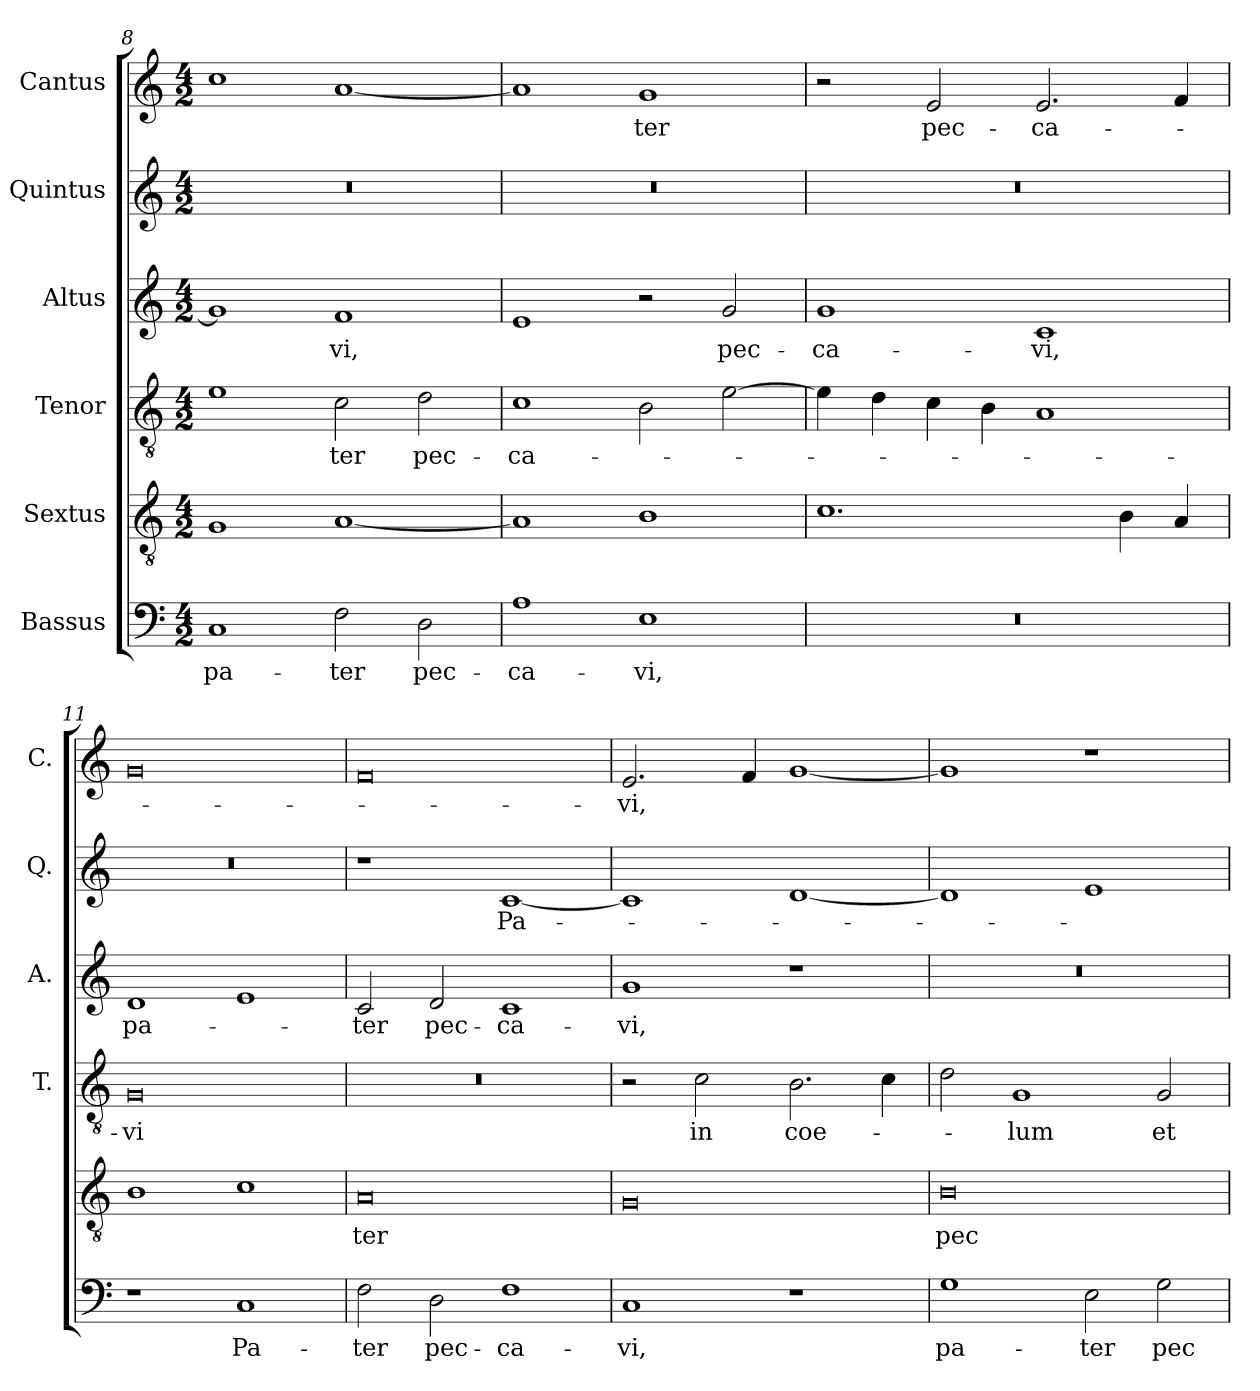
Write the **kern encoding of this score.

**kern	**text	**kern	**text	**kern	**text	**kern	**text	**kern	**text	**kern	**text
*part6	*part6	*part5	*part5	*part4	*part4	*part3	*part3	*part2	*part2	*part1	*part1
*staff6	*staff6	*staff5	*staff5	*staff4	*staff4	*staff3	*staff3	*staff2	*staff2	*staff1	*staff1
*I"Bassus	*	*I"Sextus	*	*I"Tenor	*	*I"Altus	*	*I"Quintus	*	*I"Cantus	*
*	*	*	*	*I'T.	*	*I'A.	*	*I'Q.	*	*I'C.	*
*clefF4	*	*clefGv2	*	*clefGv2	*	*clefG2	*	*clefG2	*	*clefG2	*
*k[]	*	*k[]	*	*k[]	*	*k[]	*	*k[]	*	*k[]	*
*M4/2	*	*M4/2	*	*M4/2	*	*M4/2	*	*M4/2	*	*M4/2	*
=8	=8	=8	=8	=8	=8	=8	=8	=8	=8	=8	=8
1C	pa-	1G	.	1e	.	1g]	.	0r	.	1cc	.
2F\	-ter	[1A	.	2c\	-ter	1f	-vi,	.	.	[1a	.
2D\	pec-	.	.	2d\	pec-	.	.	.	.	.	.
=9	=9	=9	=9	=9	=9	=9	=9	=9	=9	=9	=9
1A	-ca-	1A]	.	1c	-ca-	1e	.	0r	.	1a]	.
1E	-vi,	1B	.	2B\	.	2r	.	.	.	1g	-ter
.	.	.	.	[2e\	.	2g/	pec-	.	.	.	.
=10	=10	=10	=10	=10	=10	=10	=10	=10	=10	=10	=10
0r	.	1.c	.	4e\]	.	1g	-ca-	0r	.	2r	.
.	.	.	.	4d\	.	.	.	.	.	.	.
.	.	.	.	4c\	.	.	.	.	.	2e/	pec-
.	.	.	.	4B\	.	.	.	.	.	.	.
.	.	.	.	1A	.	1c	-vi,	.	.	2.e/	-ca-
.	.	4B\	.	.	.	.	.	.	.	.	.
.	.	4A/	.	.	.	.	.	.	.	4f/	.
=11	=11	=11	=11	=11	=11	=11	=11	=11	=11	=11	=11
1r	.	1B	.	0G	-vi	1d	pa-	0r	.	0g	.
1C	Pa-	1c	.	.	.	1e	.	.	.	.	.
!!LO:LB:g=z
=12	=12	=12	=12	=12	=12	=12	=12	=12	=12	=12	=12
2F\	-ter	0A	-ter	0r	.	2c/	-ter	1r	.	0f	.
2D\	pec-	.	.	.	.	2d/	pec-	.	.	.	.
1F	-ca-	.	.	.	.	1c	-ca-	[1c	Pa-	.	.
=13	=13	=13	=13	=13	=13	=13	=13	=13	=13	=13	=13
1C	-vi,	0G	.	2r	.	1g	-vi,	1c]	.	2.e/	-vi,
.	.	.	.	2c\	in	.	.	.	.	.	.
.	.	.	.	.	.	.	.	.	.	4f/	.
1r	.	.	.	2.B\	coe-	1r	.	[1d	.	[1g	.
.	.	.	.	4c\	.	.	.	.	.	.	.
=14	=14	=14	=14	=14	=14	=14	=14	=14	=14	=14	=14
1G	pa-	0B	pec-	2d\	.	0r	.	1d]	.	1g]	.
.	.	.	.	1G	-lum	.	.	.	.	.	.
2E\	-ter	.	.	.	.	.	.	1e	.	1r	.
2G\	pec-	.	.	2G/	et	.	.	.	.	.	.
=	=	=	=	=	=	=	=	=	=	=	=
*-	*-	*-	*-	*-	*-	*-	*-	*-	*-	*-	*-
